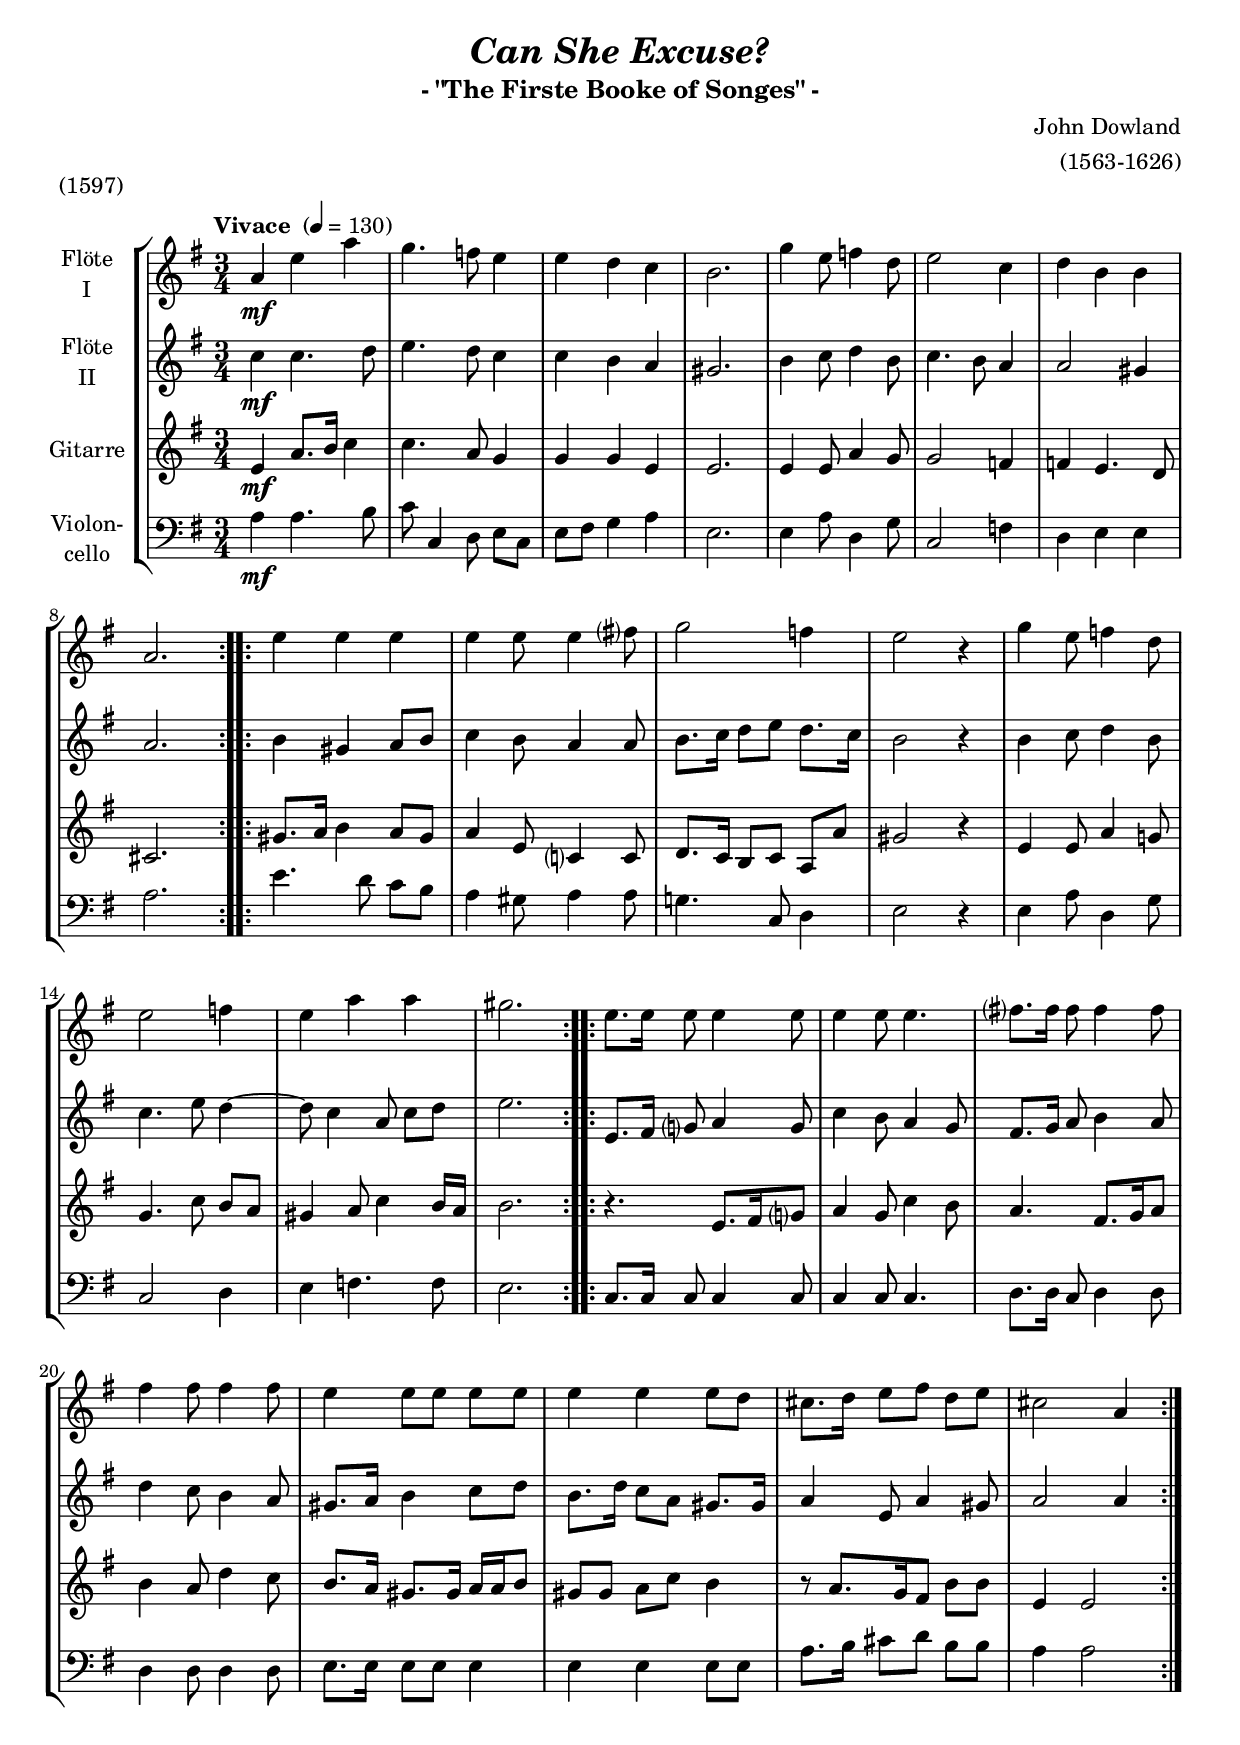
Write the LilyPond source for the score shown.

\version "2.18.2"
\include "deutsch.ly"

#(set-global-staff-size 19.5)

\header {
  title     = \markup \bold \italic "Can She Excuse?"
  subtitle  = "- \"The Firste Booke of Songes\" -"
  composer  = "John Dowland"
  arranger  = "(1563-1626)"
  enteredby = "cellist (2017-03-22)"
  piece     = "(1597)"
}

voiceconsts = {
  \key c \major
  \time 3/4
  \clef "treble"
  %\numericTimeSignature
  \compressFullBarRests
  % Set default beaming for all staves
  \set Timing.beamExceptions = #'()
  \set Timing.baseMoment     = #(ly:make-moment 1 4)
  \set Timing.beatStructure  = #'(1 1 1)
  \tempo "Vivace " 4=130
}

mihi = "clarinet"
mifl = "flute"
migt = "acoustic guitar (nylon)"
milo = "bassoon"

va = \relative c' {
   \voiceconsts

   \repeat volta 2 {
     d4\mf a' d
     c4. b8 a4
     a g f
     e2.
     c'4 a8 b4 g8
     a2 f4

     g e e
     d2.
   }
   \repeat volta 2 {
     a'4 a a
     a a8 a4 h?8
     c2 b4
     a2 r4

     c a8 b4 g8
     a2 b4
     a d d
     cis2.
   }
   \repeat volta 2 {
     a8. a16 a8 a4 a8
     a4 a8 a4.

     h?8. h16 h8 h4 h8
     h4 h8 h4 h8
     a4 a8 a a a
     a4 a a8 g
     fis8. g16 a8 h g a
     fis2 d4
   }
}

vb = \relative c' {
   \voiceconsts

   \repeat volta 2 {
     f4\mf f4. g8
     a4. g8 f4
     f e d
     cis2.
     e4 f8 g4 e8
     f4. e8 d4

     d2 cis4
     d2.
   }
   \repeat volta 2 {
     e4 cis d8 e
     f4 e8 d4 d8
     e8. f16 g8 a g8. f16
     e2 r4

     e f8 g4 e8
     f4. a8 g4~
     g8 f4 d8 f g
     a2.
   }
   \repeat volta 2 {
     a,8. h16 c?8 d4 c8
     f4 e8 d4 c8

     h8. c16 d8 e4 d8
     g4 f8 e4 d8
     cis8. d16 e4 f8 g
     e8. g16 f8 d cis8. cis16
     d4 a8 d4 cis8
     d2 d4
   }
}

vc = \relative c' {
   \voiceconsts

   \repeat volta 2 {
     a4\mf d8. e16 f4
     f4. d8 c4
     c c a
     a2.
     a4 a8 d4 c8
     c2 b4

     b a4. g8
     fis2.
   }
   \repeat volta 2 {
     cis'8. d16 e4 d8 cis
     d4 a8 f?4 f8
     g8. f16 e8 f d d'
     cis2 r4

     a4 a8 d4 c!8
     c4. f8 e d
     cis4 d8 f4 e16 d
     e2.
   }
   \repeat volta 2 {
     r4. a,8.[ h16 c?8]
     d4 c8 f4 e8

     d4. h8.[ c16 d8]
     e4 d8 g4 f8
     e8. d16 cis8. cis16 d d e8
     cis cis d f e4
     r8 d8.[ c16 h8] e e
     a,4 a2
   }
}

vd = \relative c {
   \voiceconsts
   \clef "bass"
   
   \repeat volta 2 {
     d4\mf d4. e8
     f f,4 g8 a f
     a h c4 d
     a2.
     a4 d8 g,4 c8
     f,2 b4

     g a a
     d2.
   }
   \repeat volta 2 {
     a'4. g8 f e
     d4 cis8 d4 d8
     c!4. f,8 g4
     a2 r4

     a d8 g,4 c8
     f,2 g4
     a b4. b8
     a2.
   }
   \repeat volta 2 {
     f8. f16 f8 f4 f8
     f4 f8 f4.

     g8. g16 f8 g4 g8
     g4 g8 g4 g8
     a8. a16 a8 a a4
     a a a8 a
     d8. e16 fis8 g e e
     d4 d2
   }
}


music = \new StaffGroup <<
      \new Staff {
        \set Staff.midiInstrument = \mifl
        \set Staff.instrumentName = \markup \center-column { "Flöte" "I" }
        \transpose c g { \va }
      }

      \new Staff {
        \set Staff.midiInstrument = \mifl
        \set Staff.instrumentName = \markup \center-column { "Flöte" "II" }
        \transpose c g { \vb }
      }

      \new Staff {
        \set Staff.midiInstrument = \migt
        \set Staff.instrumentName = \markup \center-column { "Gitarre" }
        \transpose c g { \vc }
      }

      \new Staff {
        \set Staff.midiInstrument = \milo
        \set Staff.instrumentName = \markup \center-column { "Violon-" "cello" }
        \transpose c g { \vd }
      }
>>

\book {
  \score {
   \music
    \layout {}
  }

  \score {
    \unfoldRepeats \music

    \midi {
      \context {
        \Score
      }
    }
  }
}
